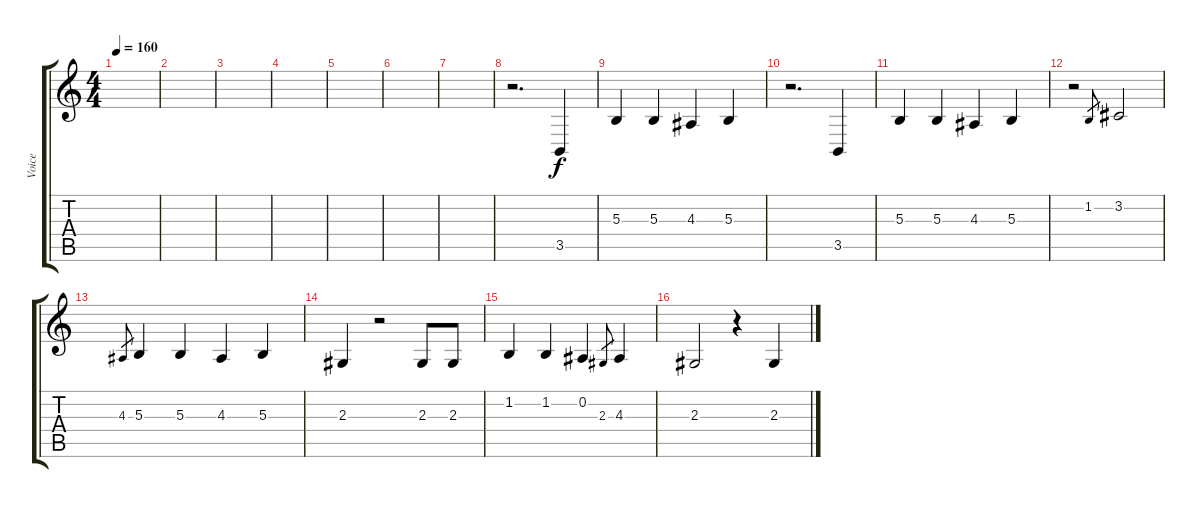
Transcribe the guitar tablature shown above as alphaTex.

\track ("Voice" "Voice") {instrument lead1square}
\staff {score tabs}
\tuning (Eb4 Bb3 Gb3 Db3 Ab2 Eb2) {hide}
\ts (4 4)
\tempo 160
\clef g2
\ks c
|
|
|
|
|
|
|
r.2{d} 3.5.4 |
5.3.4 5.3.4 4.3.4 5.3.4 |
r.2{d} 3.5.4 |
5.3.4 5.3.4 4.3.4 5.3.4 |
r.2 1.2.8{gr} 3.2.2 |
4.3.8{gr} 5.3.4 5.3.4 4.3.4 5.3.4 |
2.3.4 r.2 2.3.8 2.3.8 |
1.2.4 1.2.4 0.2.4 2.3.8{gr} 4.3.4 |
2.3.2 r.4 2.3.4
